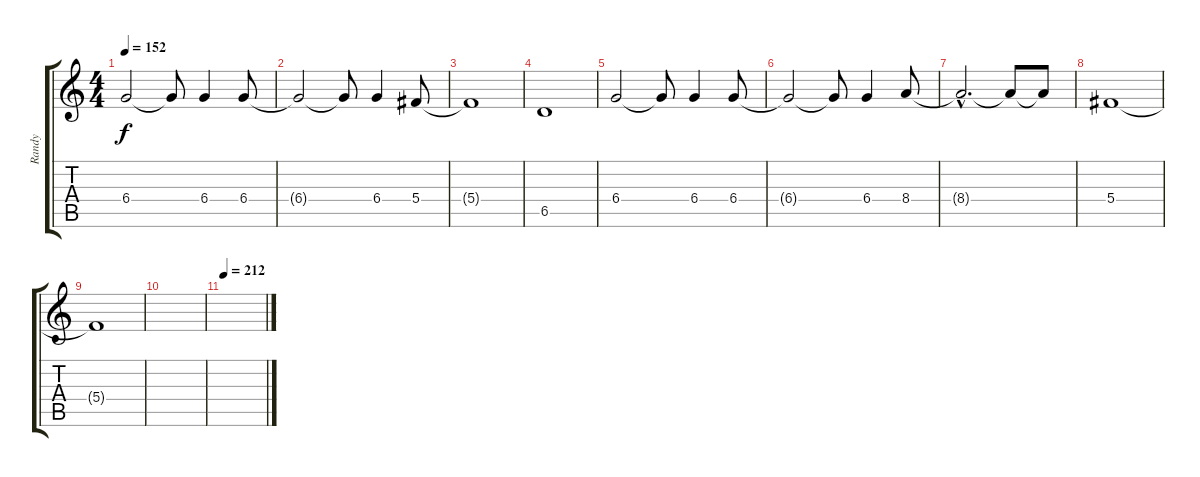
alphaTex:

\track ("Randy" "Randy") {instrument distortionguitar}
\staff {score tabs}
\tuning (Eb4 Bb3 Gb3 Db3 Ab2 Eb2) {hide}
\ts (4 4)
\tempo 152
\clef g2
\ks c
6.4.2{dy f} 6.4{t}.8 6.4.4 6.4.8 |
6.4{t}.2 6.4{t}.8 6.4.4 5.4.8 |
5.4{t}.1 |
6.5.1 |
6.4.2 6.4{t}.8 6.4.4 6.4.8 |
6.4{t}.2 6.4{t}.8 6.4.4 8.4.8 |
8.4{hac t}.2{d} 8.4{t}.8 8.4{t}.8 |
5.4.1 |
5.4{t}.1 |
|
\tempo 212
